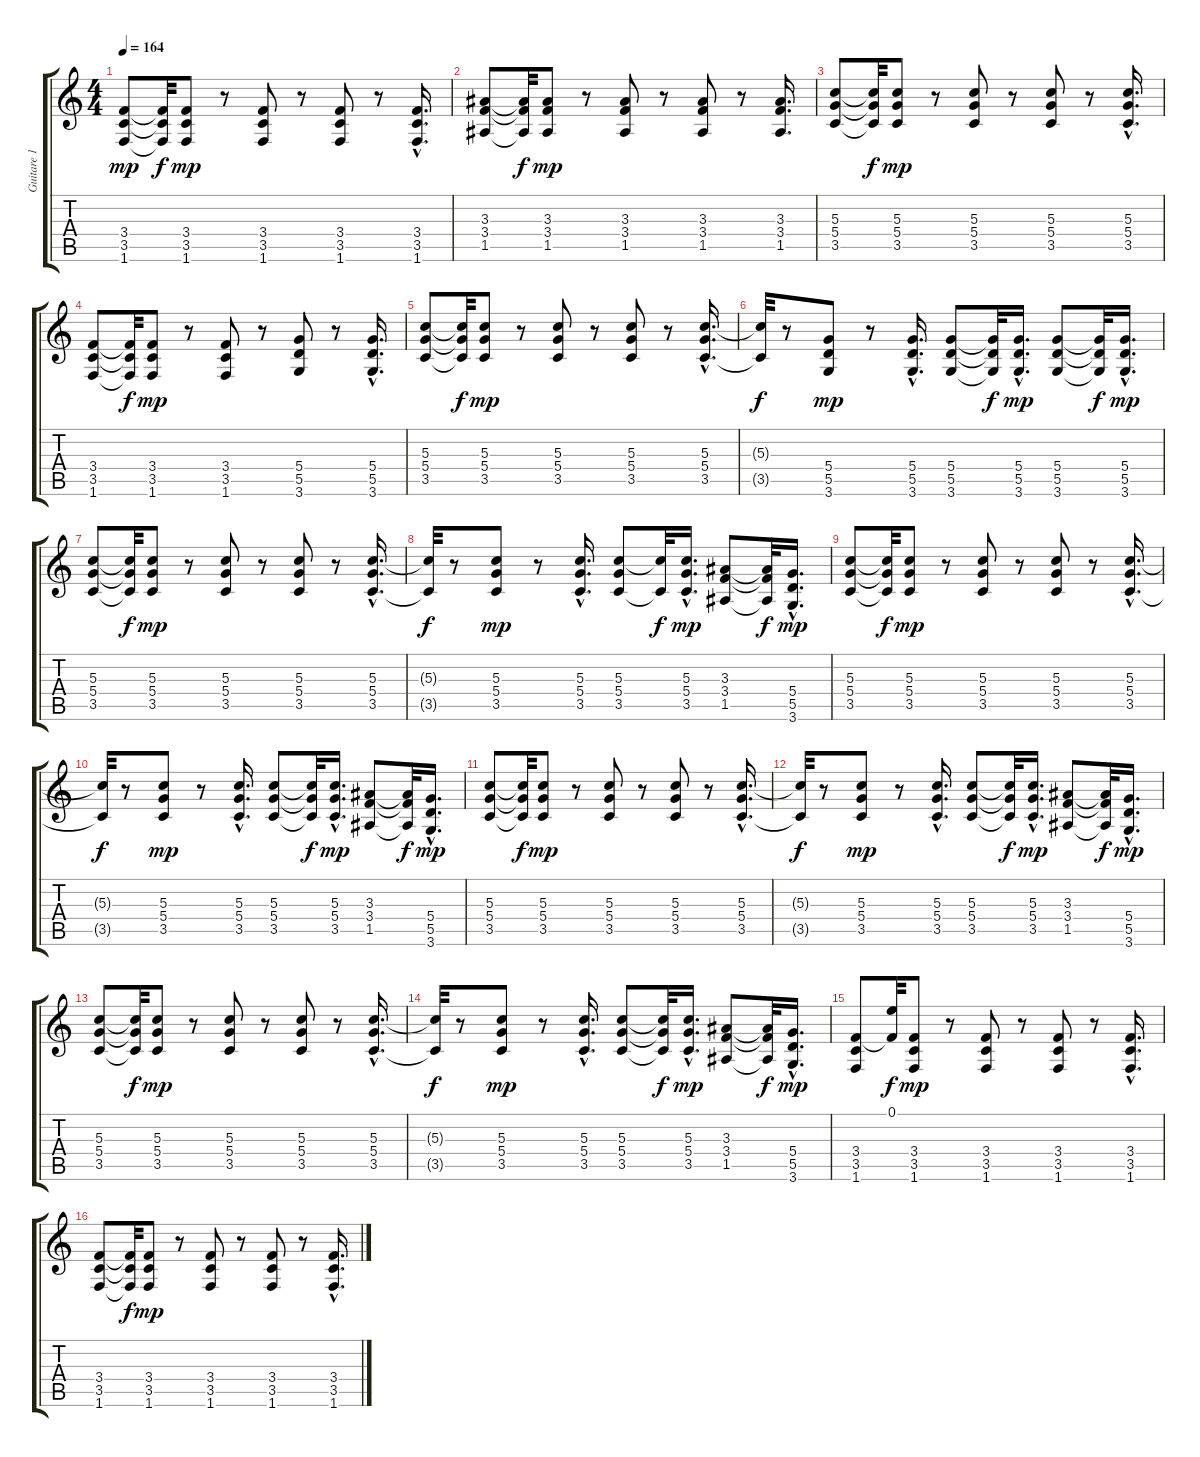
\track ("Guitare 1" "Guitare 1") {instrument overdrivenguitar}
\staff {score tabs}
\tuning (E4 B3 G3 D3 A2 E2) {hide}
\ts (4 4)
\tempo 164
\clef g2
\ks c
(3.4 3.5 1.6).8{dy mp} (3.4{t} 3.5{t} 1.6{t}).32{dy f} (3.4 3.5 1.6).8{dy mp} r.8 (3.4 3.5 1.6).8 r.8 (3.4 3.5 1.6).8 r.8 (3.4{hac} 3.5 1.6).16{d} |
(3.3 3.4 1.5).8 (3.3{t} 3.4{t} 1.5{t}).32{dy f} (3.3 3.4 1.5).8{dy mp} r.8 (3.3 3.4 1.5).8 r.8 (3.3 3.4 1.5).8 r.8 (3.3 3.4 1.5).16{d} |
(5.3 5.4 3.5).8 (5.3{t} 5.4{t} 3.5{t}).32{dy f} (5.3 5.4 3.5).8{dy mp} r.8 (5.3 5.4 3.5).8 r.8 (5.3 5.4 3.5).8 r.8 (5.3{hac} 5.4{hac} 3.5{hac}).16{d} |
(3.4 3.5 1.6).8 (3.4{t} 3.5{t} 1.6{t}).32{dy f} (3.4 3.5 1.6).8{dy mp} r.8 (3.4 3.5 1.6).8 r.8 (5.4 5.5 3.6).8 r.8 (5.4 5.5{hac} 3.6).16{d} |
(5.3 5.4 3.5).8 (5.3{t} 5.4{t} 3.5{t}).32{dy f} (5.3 5.4 3.5).8{dy mp} r.8 (5.3 5.4 3.5).8 r.8 (5.3 5.4 3.5).8 r.8 (5.3{hac} 5.4{hac} 3.5{hac}).16{d} |
(5.3{t} 3.5{t}).32{dy f} r.8 (5.4 5.5 3.6).8{dy mp} r.8 (5.4{hac} 5.5{hac} 3.6{hac}).16{d} (5.4 5.5 3.6).8 (5.4{t} 5.5{t} 3.6{t}).32{dy f} (5.4{hac} 5.5{hac} 3.6{hac}).16{d dy mp} (5.4 5.5 3.6).8 (5.4{t} 5.5{t} 3.6{t}).32{dy f} (5.4{hac} 5.5{hac} 3.6{hac}).16{d dy mp} |
(5.3 5.4 3.5).8 (5.3{t} 5.4{t} 3.5{t}).32{dy f} (5.3 5.4 3.5).8{dy mp} r.8 (5.3 5.4 3.5).8 r.8 (5.3 5.4 3.5).8 r.8 (5.3{hac} 5.4{hac} 3.5{hac}).16{d} |
(5.3{t} 3.5{t}).32{dy f} r.8 (5.3 5.4 3.5).8{dy mp} r.8 (5.3{hac} 5.4{hac} 3.5{hac}).16{d} (5.3 5.4 3.5).8 (5.3{t} 3.5{t}).32{dy f} (5.3{hac} 5.4{hac} 3.5{hac}).16{d dy mp} (3.3 3.4 1.5).8 (3.3{t} 3.4{t} 1.5{t}).32{dy f} (5.4{hac} 5.5{hac} 3.6{hac}).16{d dy mp} |
(5.3 5.4 3.5).8 (5.3{t} 5.4{t} 3.5{t}).32{dy f} (5.3 5.4 3.5).8{dy mp} r.8 (5.3 5.4 3.5).8 r.8 (5.3 5.4 3.5).8 r.8 (5.3{hac} 5.4{hac} 3.5{hac}).16{d} |
(5.3{t} 3.5{t}).32{dy f} r.8 (5.3 5.4 3.5).8{dy mp} r.8 (5.3{hac} 5.4{hac} 3.5{hac}).16{d} (5.3 5.4 3.5).8 (5.3{t} 5.4{t} 3.5{t}).32{dy f} (5.3{hac} 5.4{hac} 3.5{hac}).16{d dy mp} (3.3 3.4 1.5).8 (3.3{t} 3.4{t} 1.5{t}).32{dy f} (5.4{hac} 5.5{hac} 3.6{hac}).16{d dy mp} |
(5.3 5.4 3.5).8 (5.3{t} 5.4{t} 3.5{t}).32{dy f} (5.3 5.4 3.5).8{dy mp} r.8 (5.3 5.4 3.5).8 r.8 (5.3 5.4 3.5).8 r.8 (5.3{hac} 5.4{hac} 3.5{hac}).16{d} |
(5.3{t} 3.5{t}).32{dy f} r.8 (5.3 5.4 3.5).8{dy mp} r.8 (5.3{hac} 5.4{hac} 3.5{hac}).16{d} (5.3 5.4 3.5).8 (5.3{t} 5.4{t} 3.5{t}).32{dy f} (5.3{hac} 5.4{hac} 3.5{hac}).16{d dy mp} (3.3 3.4 1.5).8 (3.3{t} 3.4{t} 1.5{t}).32{dy f} (5.4{hac} 5.5{hac} 3.6{hac}).16{d dy mp} |
(5.3 5.4 3.5).8 (5.3{t} 5.4{t} 3.5{t}).32{dy f} (5.3 5.4 3.5).8{dy mp} r.8 (5.3 5.4 3.5).8 r.8 (5.3 5.4 3.5).8 r.8 (5.3{hac} 5.4{hac} 3.5{hac}).16{d} |
(5.3{t} 3.5{t}).32{dy f} r.8 (5.3 5.4 3.5).8{dy mp} r.8 (5.3{hac} 5.4{hac} 3.5{hac}).16{d} (5.3 5.4 3.5).8 (5.3{t} 5.4{t} 3.5{t}).32{dy f} (5.3{hac} 5.4{hac} 3.5{hac}).16{d dy mp} (3.3 3.4 1.5).8 (3.3{t} 3.4{t} 1.5{t}).32{dy f} (5.4{hac} 5.5{hac} 3.6{hac}).16{d dy mp} |
(3.4 3.5 1.6).8 (0.1 3.4{t}).32{dy f} (3.4 3.5 1.6).8{dy mp} r.8 (3.4 3.5 1.6).8 r.8 (3.4 3.5 1.6).8 r.8 (3.4{hac} 3.5{hac} 1.6{hac}).16{d} |
(3.4 3.5 1.6).8 (3.4{t} 3.5{t} 1.6{t}).32{dy f} (3.4 3.5 1.6).8{dy mp} r.8 (3.4 3.5 1.6).8 r.8 (3.4 3.5 1.6).8 r.8 (3.4{hac} 3.5 1.6).16{d}
